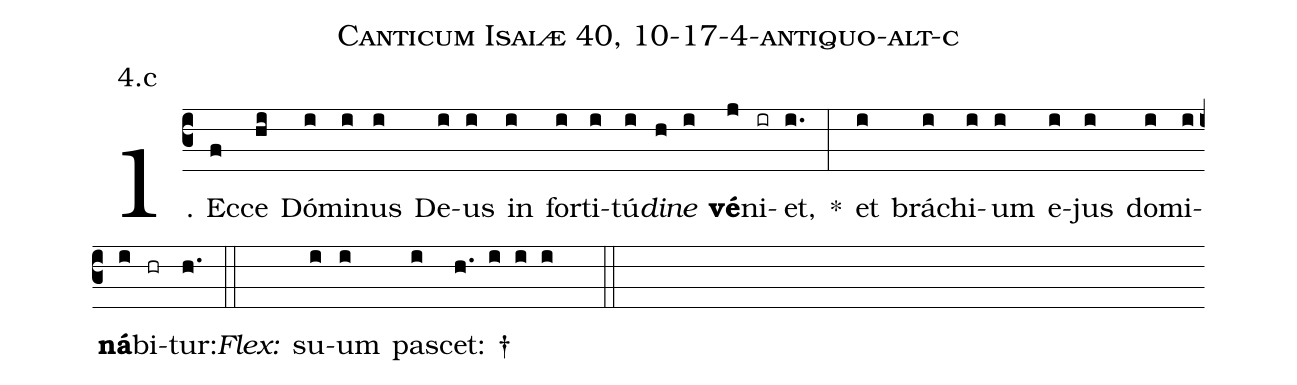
name: Canticum Isaiæ 40, 10-17-4-antiquo-alt-c;
annotation: 4.c;
%%
(c3)1. Ec(f)ce(hi) Dó(i)mi(i)nus(i) De(i)us(i) in(i) for(i)ti(i)tú(i)<i>di</i>(h)<i>ne</i>(i) <b>vé</b>(j)ni(ir)et,(i.) *(:) et(i) brá(i)chi(i)um(i) e(i)jus(i) do(i)mi(i)<b>ná</b>(i)bi(hr)tur:(h.) (::)
<i>Flex:</i>()  su(i)um(i) pa(i)scet: †(h. i i i  ::)
